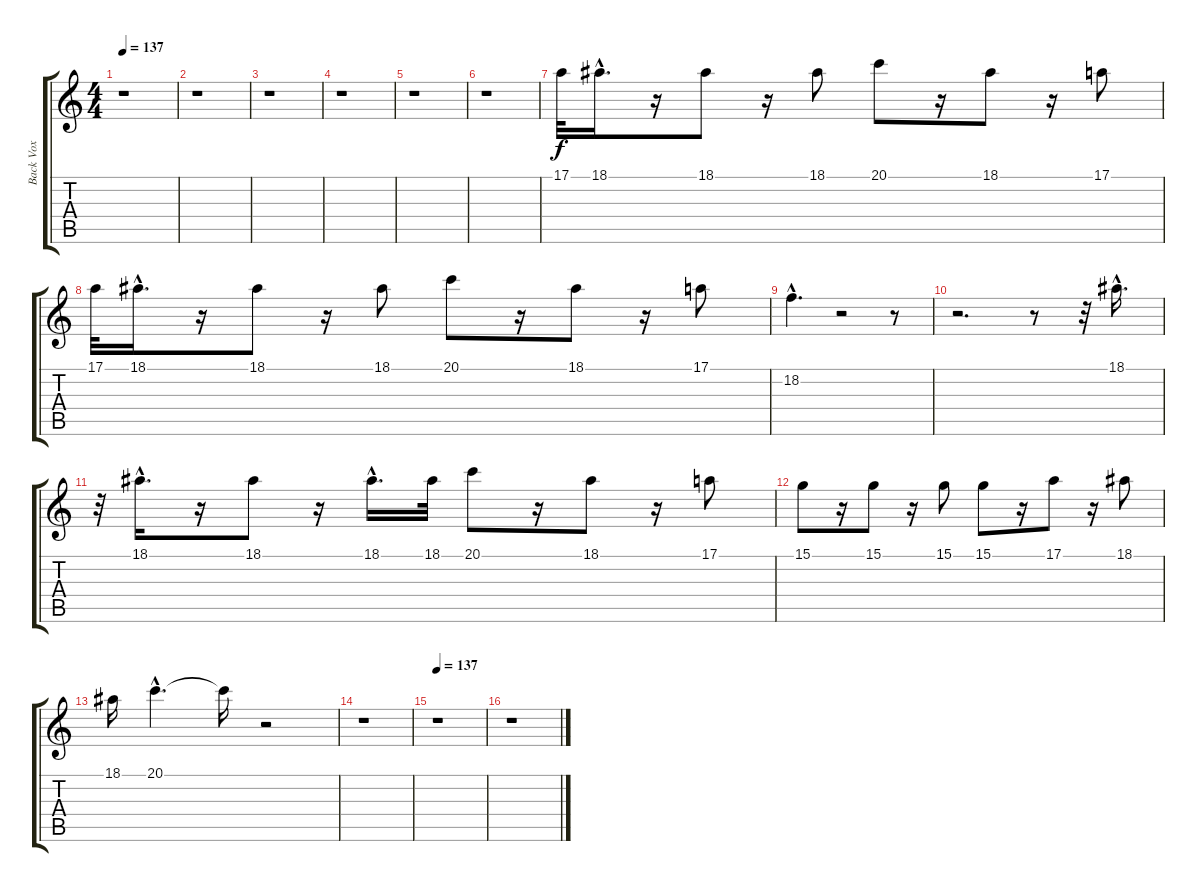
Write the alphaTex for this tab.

\track ("Back Vox" "Back Vox") {instrument synthvoice}
\staff {score tabs}
\tuning (E4 B3 G3 D3 A2 E2) {hide}
\ts (4 4)
\tempo 137
\clef g2
\ks c
r.1{dy f} |
r.1 |
r.1 |
r.1 |
r.1 |
r.1 |
17.1.32 18.1{hac}.16{d} r.16 18.1.8 r.16 18.1.8 20.1.8 r.16 18.1.8 r.16 17.1.8 |
17.1.32 18.1{hac}.16{d} r.16 18.1.8 r.16 18.1.8 20.1.8 r.16 18.1.8 r.16 17.1.8 |
18.2{hac}.4{d} r.2 r.8 |
r.2{d} r.8 r.32 18.1{hac}.16{d} |
r.32 18.1{hac}.16{d} r.16 18.1.8 r.16 18.1{hac}.16{d} 18.1.32 20.1.8 r.16 18.1.8 r.16 17.1.8 |
15.1.8 r.16 15.1.8 r.16 15.1.8 15.1.8 r.16 17.1.8 r.16 18.1.8 |
18.1.16 20.1{hac}.4{d} 20.1{t}.16 r.2 |
r.1 |
\tempo 137
r.1 |
r.1
